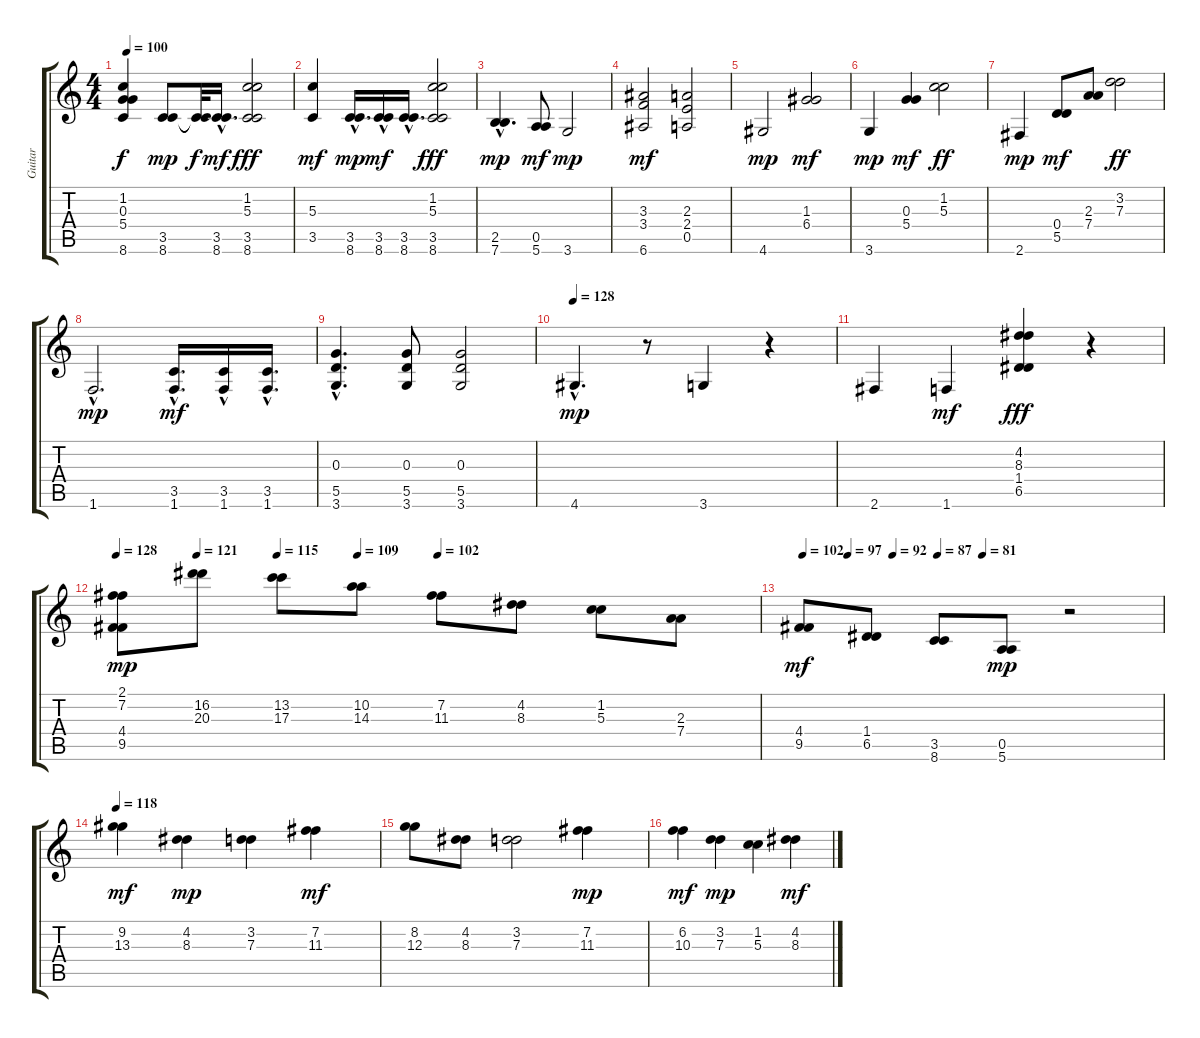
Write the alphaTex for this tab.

\track ("Guitar" "Guitar") {instrument overdrivenguitar}
\staff {score tabs}
\tuning (E4 B3 G3 D3 A2 E2) {hide}
\ts (4 4)
\tempo 100
\clef g2
\ks c
(1.2 0.3 5.4 8.6).4{dy f} (3.5 8.6).8{dy mp} (3.5{t} 8.6{t}).32{dy f} (3.5{hac} 8.6{hac}).16{d dy mf} (1.2 5.3 3.5 8.6).2{dy fff} |
(5.3 3.5).4{dy mf} (3.5{hac} 8.6{hac}).16{d dy mp} (3.5{hac} 8.6{hac}).16{dy mf} (3.5{hac} 8.6{hac}).16{d} (1.2 5.3 3.5 8.6).2{dy fff} |
(2.5{hac} 7.6{hac}).4{d dy mp} (0.5 5.6).8{dy mf} 3.6.2{dy mp} |
(3.3 3.4 6.6).2{dy mf} (2.3 2.4 0.5).2 |
4.6.2{dy mp} (1.3 6.4).2{dy mf} |
3.6.4{dy mp} (0.3 5.4).4{dy mf} (1.2 5.3).2{dy ff} |
2.6.4{dy mp} (0.4 5.5).8{dy mf} (2.3 7.4).8 (3.2 7.3).2{dy ff} |
1.6{hac}.2{d dy mp} (3.5{hac} 1.6{hac}).16{d dy mf} (3.5{hac} 1.6{hac}).16 (3.5{hac} 1.6{hac}).16{d} |
(0.3{hac} 5.5{hac} 3.6{hac}).4{d} (0.3 5.5 3.6).8 (0.3 5.5 3.6).2 |
\tempo 128
4.6{hac}.4{d dy mp} r.8 3.6.4 r.4 |
2.6.4 1.6.4{dy mf} (4.2 8.3 1.4 6.5).4{dy fff} r.4 |
\tempo 128
\tempo (121 0.125)
\tempo (115 0.25)
\tempo (109 0.375)
\tempo (102 0.5)
(2.1 7.2 4.4 9.5).8{dy mp} (16.2 20.3).8 (13.2 17.3).8 (10.2 14.3).8 (7.2 11.3).8 (4.2 8.3).8 (1.2 5.3).8 (2.3 7.4).8 |
\tempo 102
\tempo (97 0.125)
\tempo (92 0.25)
\tempo (87 0.375)
\tempo (81 0.5)
(4.4 9.5).8{dy mf} (1.4 6.5).8 (3.5 8.6).8 (0.5 5.6).8{dy mp} r.2 |
\tempo 118
(9.2 13.3).4{dy mf} (4.2 8.3).4{dy mp} (3.2 7.3).4 (7.2 11.3).4{dy mf} |
(8.2 12.3).8 (4.2 8.3).8 (3.2 7.3).2 (7.2 11.3).4{dy mp} |
(6.2 10.3).4{dy mf} (3.2 7.3).4{dy mp} (1.2 5.3).4 (4.2 8.3).4{dy mf}
